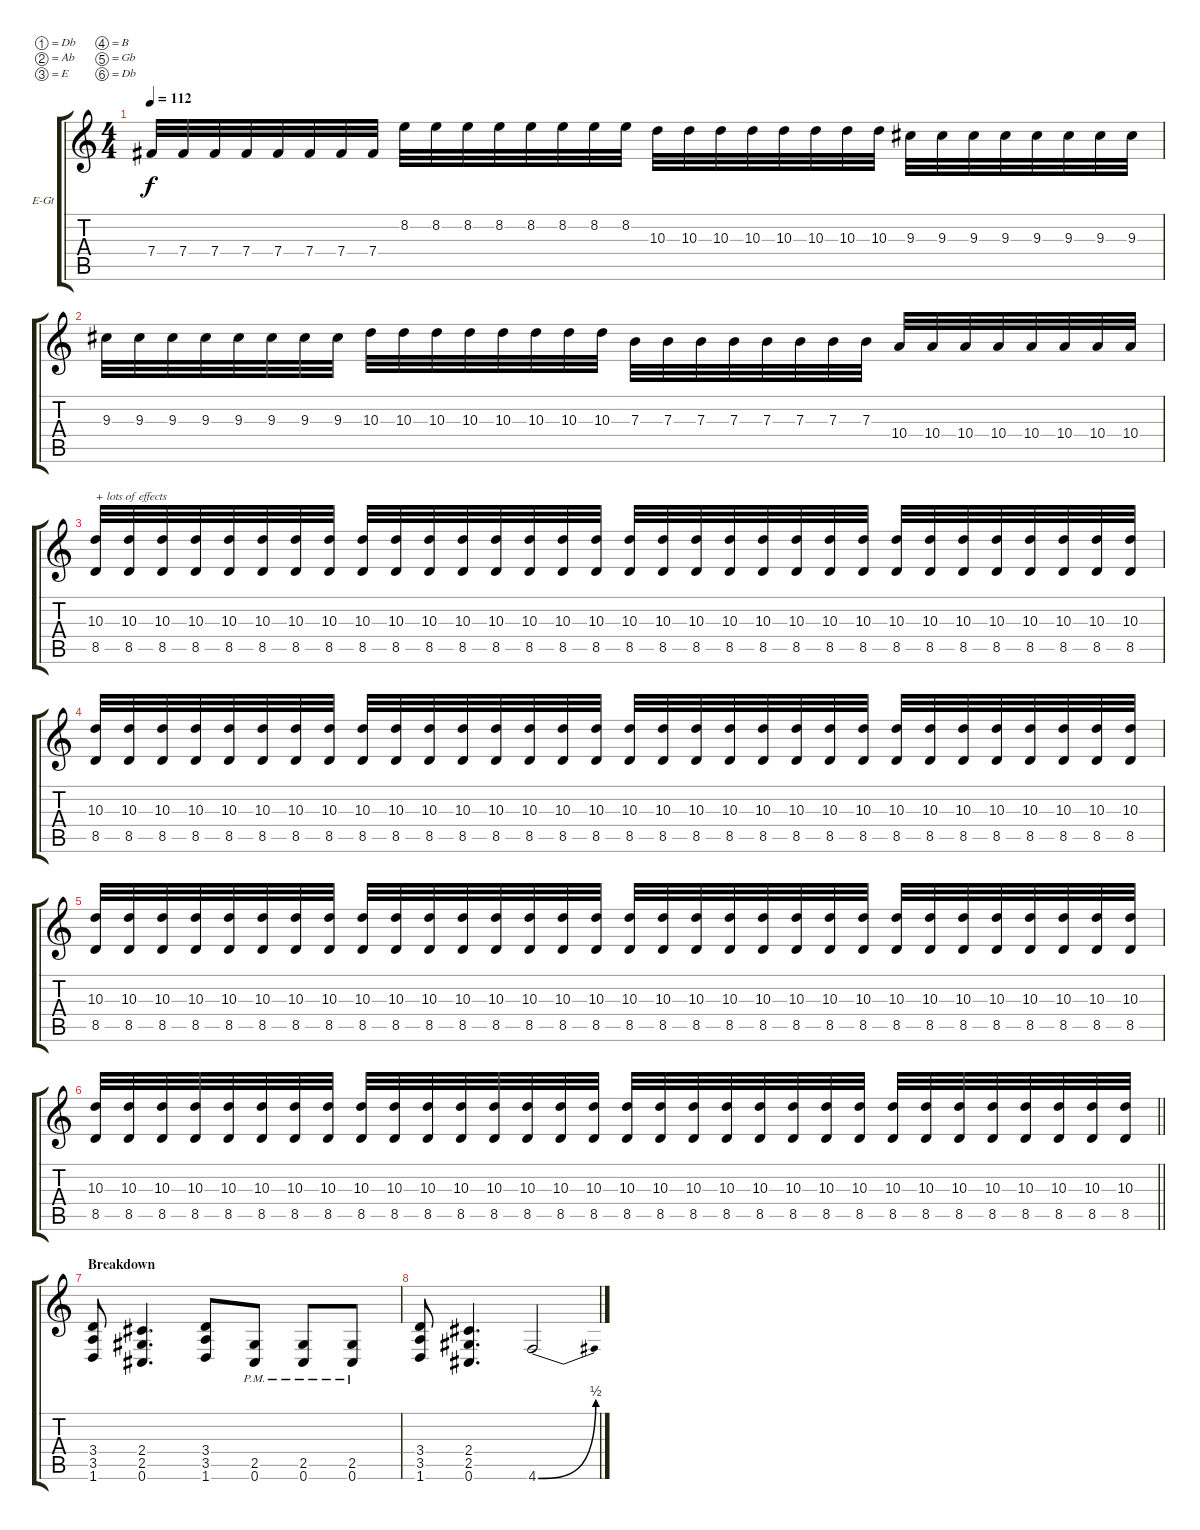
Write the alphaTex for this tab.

\bracketExtendMode groupsimilarinstruments
\firstSystemTrackNameOrientation horizontal
\otherSystemsTrackNameOrientation horizontal
\track ("Guitar I" "E-Gt") {instrument distortionguitar}
\staff {score tabs}
\tuning (Db4 Ab3 E3 B2 Gb2 Db2)
\ts (4 4)
\tempo 112
\clef g2
\ks c
7.4.32{dy f} 7.4.32 7.4.32 7.4.32 7.4.32 7.4.32 7.4.32 7.4.32 8.2.32 8.2.32 8.2.32 8.2.32 8.2.32 8.2.32 8.2.32 8.2.32 10.3.32 10.3.32 10.3.32 10.3.32 10.3.32 10.3.32 10.3.32 10.3.32 9.3.32 9.3.32 9.3.32 9.3.32 9.3.32 9.3.32 9.3.32 9.3.32 |
9.3.32 9.3.32 9.3.32 9.3.32 9.3.32 9.3.32 9.3.32 9.3.32 10.3.32 10.3.32 10.3.32 10.3.32 10.3.32 10.3.32 10.3.32 10.3.32 7.3.32 7.3.32 7.3.32 7.3.32 7.3.32 7.3.32 7.3.32 7.3.32 10.4.32 10.4.32 10.4.32 10.4.32 10.4.32 10.4.32 10.4.32 10.4.32 |
(10.3 8.5).32{txt "+ lots of effects"} (10.3 8.5).32 (10.3 8.5).32 (10.3 8.5).32 (10.3 8.5).32 (10.3 8.5).32 (10.3 8.5).32 (10.3 8.5).32 (10.3 8.5).32 (10.3 8.5).32 (10.3 8.5).32 (10.3 8.5).32 (10.3 8.5).32 (10.3 8.5).32 (10.3 8.5).32 (10.3 8.5).32 (10.3 8.5).32 (10.3 8.5).32 (10.3 8.5).32 (10.3 8.5).32 (10.3 8.5).32 (10.3 8.5).32 (10.3 8.5).32 (10.3 8.5).32 (10.3 8.5).32 (10.3 8.5).32 (10.3 8.5).32 (10.3 8.5).32 (10.3 8.5).32 (10.3 8.5).32 (10.3 8.5).32 (10.3 8.5).32 |
(10.3 8.5).32 (10.3 8.5).32 (10.3 8.5).32 (10.3 8.5).32 (10.3 8.5).32 (10.3 8.5).32 (10.3 8.5).32 (10.3 8.5).32 (10.3 8.5).32 (10.3 8.5).32 (10.3 8.5).32 (10.3 8.5).32 (10.3 8.5).32 (10.3 8.5).32 (10.3 8.5).32 (10.3 8.5).32 (10.3 8.5).32 (10.3 8.5).32 (10.3 8.5).32 (10.3 8.5).32 (10.3 8.5).32 (10.3 8.5).32 (10.3 8.5).32 (10.3 8.5).32 (10.3 8.5).32 (10.3 8.5).32 (10.3 8.5).32 (10.3 8.5).32 (10.3 8.5).32 (10.3 8.5).32 (10.3 8.5).32 (10.3 8.5).32 |
(10.3 8.5).32 (10.3 8.5).32 (10.3 8.5).32 (10.3 8.5).32 (10.3 8.5).32 (10.3 8.5).32 (10.3 8.5).32 (10.3 8.5).32 (10.3 8.5).32 (10.3 8.5).32 (10.3 8.5).32 (10.3 8.5).32 (10.3 8.5).32 (10.3 8.5).32 (10.3 8.5).32 (10.3 8.5).32 (10.3 8.5).32 (10.3 8.5).32 (10.3 8.5).32 (10.3 8.5).32 (10.3 8.5).32 (10.3 8.5).32 (10.3 8.5).32 (10.3 8.5).32 (10.3 8.5).32 (10.3 8.5).32 (10.3 8.5).32 (10.3 8.5).32 (10.3 8.5).32 (10.3 8.5).32 (10.3 8.5).32 (10.3 8.5).32 |
\barLineRight lightlight
(10.3 8.5).32 (10.3 8.5).32 (10.3 8.5).32 (10.3 8.5).32 (10.3 8.5).32 (10.3 8.5).32 (10.3 8.5).32 (10.3 8.5).32 (10.3 8.5).32 (10.3 8.5).32 (10.3 8.5).32 (10.3 8.5).32 (10.3 8.5).32 (10.3 8.5).32 (10.3 8.5).32 (10.3 8.5).32 (10.3 8.5).32 (10.3 8.5).32 (10.3 8.5).32 (10.3 8.5).32 (10.3 8.5).32 (10.3 8.5).32 (10.3 8.5).32 (10.3 8.5).32 (10.3 8.5).32 (10.3 8.5).32 (10.3 8.5).32 (10.3 8.5).32 (10.3 8.5).32 (10.3 8.5).32 (10.3 8.5).32 (10.3 8.5).32 |
\section ("" "Breakdown")
(3.4 3.5 1.6).8 (2.4 2.5 0.6).4{d} (3.4 3.5 1.6).8 (2.5{pm} 0.6{pm}).8 (2.5{pm} 0.6{pm}).8 (2.5{pm} 0.6{pm}).8 |
(3.4 3.5 1.6).8 (2.4 2.5 0.6).4{d} 4.6{be (bend 0 0 60 2)}.2
